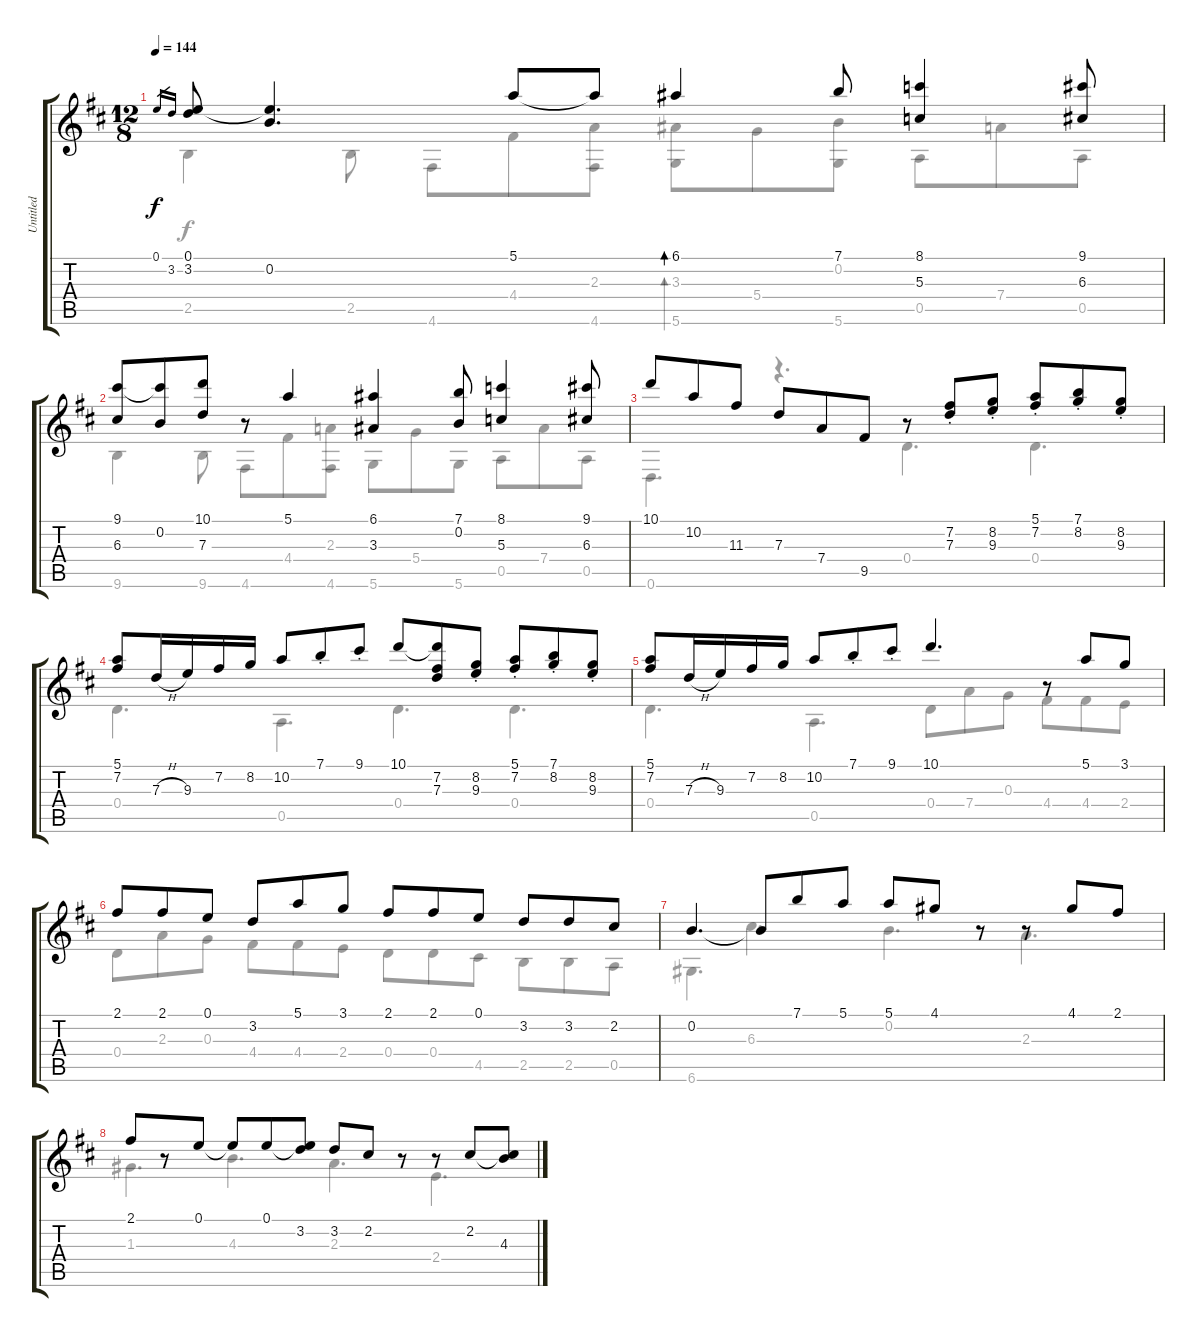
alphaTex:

\track ("Untitled" "Untitled") {instrument acousticguitarnylon}
\staff {score tabs}
\tuning (E4 B3 G3 D3 A2 D2) {hide}
\voice
\ts (12 8)
\tempo 144
\clef g2
\ks d
0.1.16{gr dy f} 3.2.16{gr} (0.1 3.2).8 (0.1{t} 0.2).4{d} 5.1.8 5.1{t}.8 6.1.4{bd 30} 7.1.8 (8.1 5.3).4 (9.1 6.3).8 |
(9.1 6.3).8 (9.1{t} 0.2).8 (10.1 7.3).8 r.8 5.1.4 (6.1 3.3).4 (7.1 0.2).8 (8.1 5.3).4 (9.1 6.3).8 |
10.1.8 10.2.8 11.3.8 7.3.8 7.4.8 9.5.8 r.8 (7.2{st} 7.3{st}).8 (8.2{st} 9.3{st}).8 (5.1{st} 7.2{st}).8 (7.1{st} 8.2{st}).8 (8.2{st} 9.3{st}).8 |
(5.1 7.2).8 7.3{h}.16 9.3.16 7.2.16 8.2.16 10.2.8 7.1{st}.8 9.1{st}.8 10.1.8 (10.1{t} 7.2 7.3).8 (8.2{st} 9.3{st}).8 (5.1{st} 7.2{st}).8 (7.1{st} 8.2{st}).8 (8.2{st} 9.3{st}).8 |
(5.1 7.2).8 7.3{h}.16 9.3.16 7.2.16 8.2.16 10.2.8 7.1{st}.8 9.1{st}.8 10.1.4{d} r.8 5.1.8 3.1.8 |
2.1.8 2.1.8 0.1.8 3.2.8 5.1.8 3.1.8 2.1.8 2.1.8 0.1.8 3.2.8 3.2.8 2.2.8 |
0.2.4{d} 0.2{t}.8 7.1.8 5.1.8 5.1.8 4.1.8 r.8 r.8 4.1.8 2.1.8 |
2.1.8 r.8 0.1.8 0.1{t}.8 0.1.8 (0.1{t} 3.2).8 3.2.8 2.2.8 r.8 r.8 2.2.8 (2.2{t} 4.3).8
\voice
\clef g2
\ottava regular
\simile none
\ks d
2.5.4{dy f} 2.5.8 4.6.8 4.4.8 (2.3 4.6).8 (3.3 5.6).8{bd 30} 5.4.8 (0.2 5.6).8 0.5.8 7.4.8 0.5.8 |
9.6.4 9.6.8 4.6.8 4.4.8 (2.3 4.6).8 5.6.8 5.4.8 5.6.8 0.5.8 7.4.8 0.5.8 |
0.6.4{d} r.4{d} 0.4.4{d} 0.4.4{d} |
0.4.4{d} 0.5.4{d} 0.4.4{d} 0.4.4{d} |
0.4.4{d} 0.5.4{d} 0.4.8 7.4.8 0.3.8 4.4.8 4.4.8 2.4.8 |
0.4.8 2.3.8 0.3.8 4.4.8 4.4.8 2.4.8 0.4.8 0.4.8 4.5.8 2.5.8 2.5.8 0.5.8 |
6.6.4{d} 6.3.4{d} 0.2.4{d} 2.3.4{d} |
1.3.4{d} 4.3.4{d} 2.3.4{d} 2.4.4{d}
